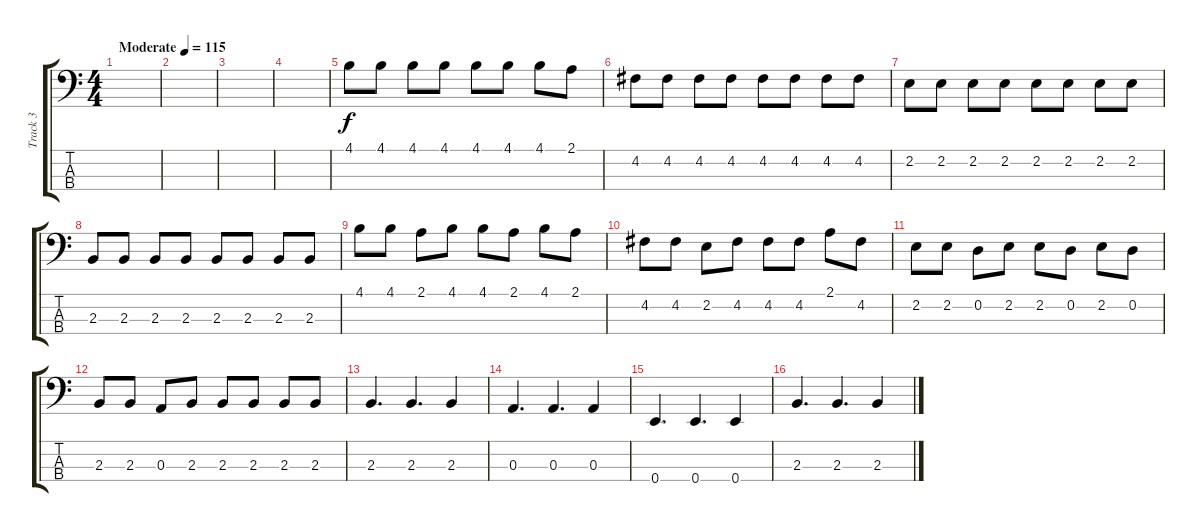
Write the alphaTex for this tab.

\track ("Track 3" "Track 3") {instrument electricbassfinger}
\staff {score tabs}
\tuning (G2 D2 A1 E1) {hide}
\ts (4 4)
\tempo (115 "Moderate")
\clef f4
\ks c
|
|
|
|
4.1.8 4.1.8 4.1.8 4.1.8 4.1.8 4.1.8 4.1.8 2.1.8 |
4.2.8 4.2.8 4.2.8 4.2.8 4.2.8 4.2.8 4.2.8 4.2.8 |
2.2.8 2.2.8 2.2.8 2.2.8 2.2.8 2.2.8 2.2.8 2.2.8 |
2.3.8 2.3.8 2.3.8 2.3.8 2.3.8 2.3.8 2.3.8 2.3.8 |
4.1.8 4.1.8 2.1.8 4.1.8 4.1.8 2.1.8 4.1.8 2.1.8 |
4.2.8 4.2.8 2.2.8 4.2.8 4.2.8 4.2.8 2.1.8 4.2.8 |
2.2.8 2.2.8 0.2.8 2.2.8 2.2.8 0.2.8 2.2.8 0.2.8 |
2.3.8 2.3.8 0.3.8 2.3.8 2.3.8 2.3.8 2.3.8 2.3.8 |
2.3.4{d} 2.3.4{d} 2.3.4 |
0.3.4{d} 0.3.4{d} 0.3.4 |
0.4.4{d} 0.4.4{d} 0.4.4 |
2.3.4{d} 2.3.4{d} 2.3.4
